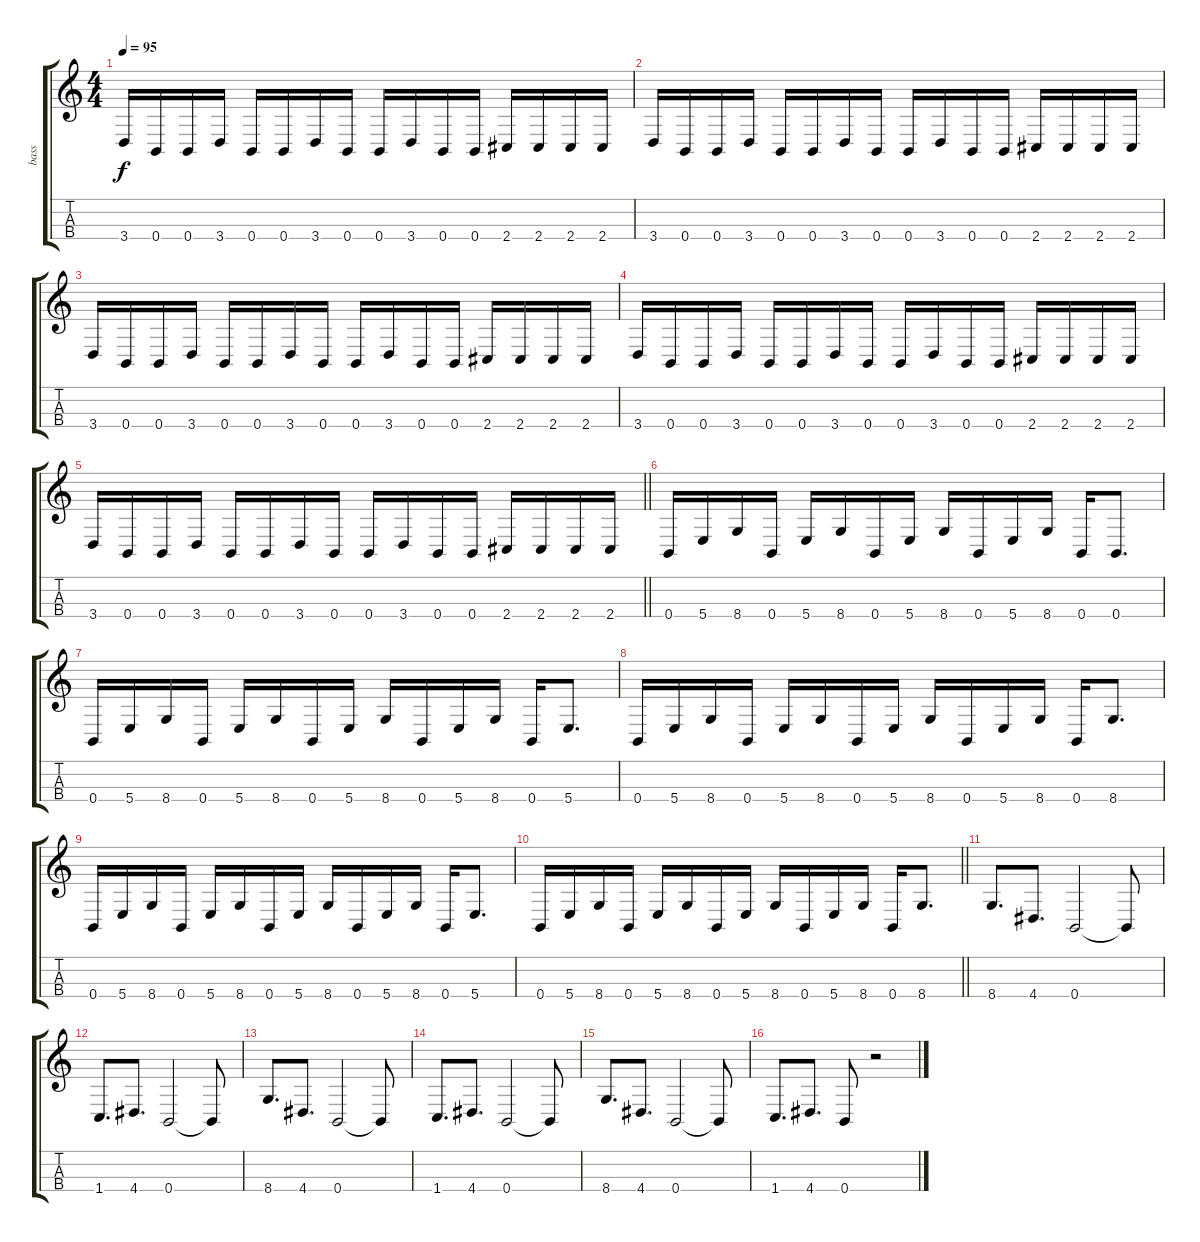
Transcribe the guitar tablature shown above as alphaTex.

\track ("bass" "bass") {instrument electricbassfinger}
\staff {score tabs}
\tuning (E3 B2 Gb2 B1) {hide}
\ts (4 4)
\tempo 95
\clef g2
\ks c
3.4.16{dy f} 0.4.16 0.4.16 3.4.16 0.4.16 0.4.16 3.4.16 0.4.16 0.4.16 3.4.16 0.4.16 0.4.16 2.4.16 2.4.16 2.4.16 2.4.16 |
3.4.16 0.4.16 0.4.16 3.4.16 0.4.16 0.4.16 3.4.16 0.4.16 0.4.16 3.4.16 0.4.16 0.4.16 2.4.16 2.4.16 2.4.16 2.4.16 |
3.4.16 0.4.16 0.4.16 3.4.16 0.4.16 0.4.16 3.4.16 0.4.16 0.4.16 3.4.16 0.4.16 0.4.16 2.4.16 2.4.16 2.4.16 2.4.16 |
3.4.16 0.4.16 0.4.16 3.4.16 0.4.16 0.4.16 3.4.16 0.4.16 0.4.16 3.4.16 0.4.16 0.4.16 2.4.16 2.4.16 2.4.16 2.4.16 |
\barLineRight lightlight
3.4.16 0.4.16 0.4.16 3.4.16 0.4.16 0.4.16 3.4.16 0.4.16 0.4.16 3.4.16 0.4.16 0.4.16 2.4.16 2.4.16 2.4.16 2.4.16 |
\section ("" "")
0.4.16 5.4.16 8.4.16 0.4.16 5.4.16 8.4.16 0.4.16 5.4.16 8.4.16 0.4.16 5.4.16 8.4.16 0.4.16 0.4.8{d} |
0.4.16 5.4.16 8.4.16 0.4.16 5.4.16 8.4.16 0.4.16 5.4.16 8.4.16 0.4.16 5.4.16 8.4.16 0.4.16 5.4.8{d} |
0.4.16 5.4.16 8.4.16 0.4.16 5.4.16 8.4.16 0.4.16 5.4.16 8.4.16 0.4.16 5.4.16 8.4.16 0.4.16 8.4.8{d} |
0.4.16 5.4.16 8.4.16 0.4.16 5.4.16 8.4.16 0.4.16 5.4.16 8.4.16 0.4.16 5.4.16 8.4.16 0.4.16 5.4.8{d} |
\barLineRight lightlight
0.4.16 5.4.16 8.4.16 0.4.16 5.4.16 8.4.16 0.4.16 5.4.16 8.4.16 0.4.16 5.4.16 8.4.16 0.4.16 8.4.8{d} |
\section ("" "")
8.4.8{d} 4.4.8{d} 0.4.2 0.4{t}.8 |
1.4.8{d} 4.4.8{d} 0.4.2 0.4{t}.8 |
8.4.8{d} 4.4.8{d} 0.4.2 0.4{t}.8 |
1.4.8{d} 4.4.8{d} 0.4.2 0.4{t}.8 |
8.4.8{d} 4.4.8{d} 0.4.2 0.4{t}.8 |
1.4.8{d} 4.4.8{d} 0.4.8 r.2
